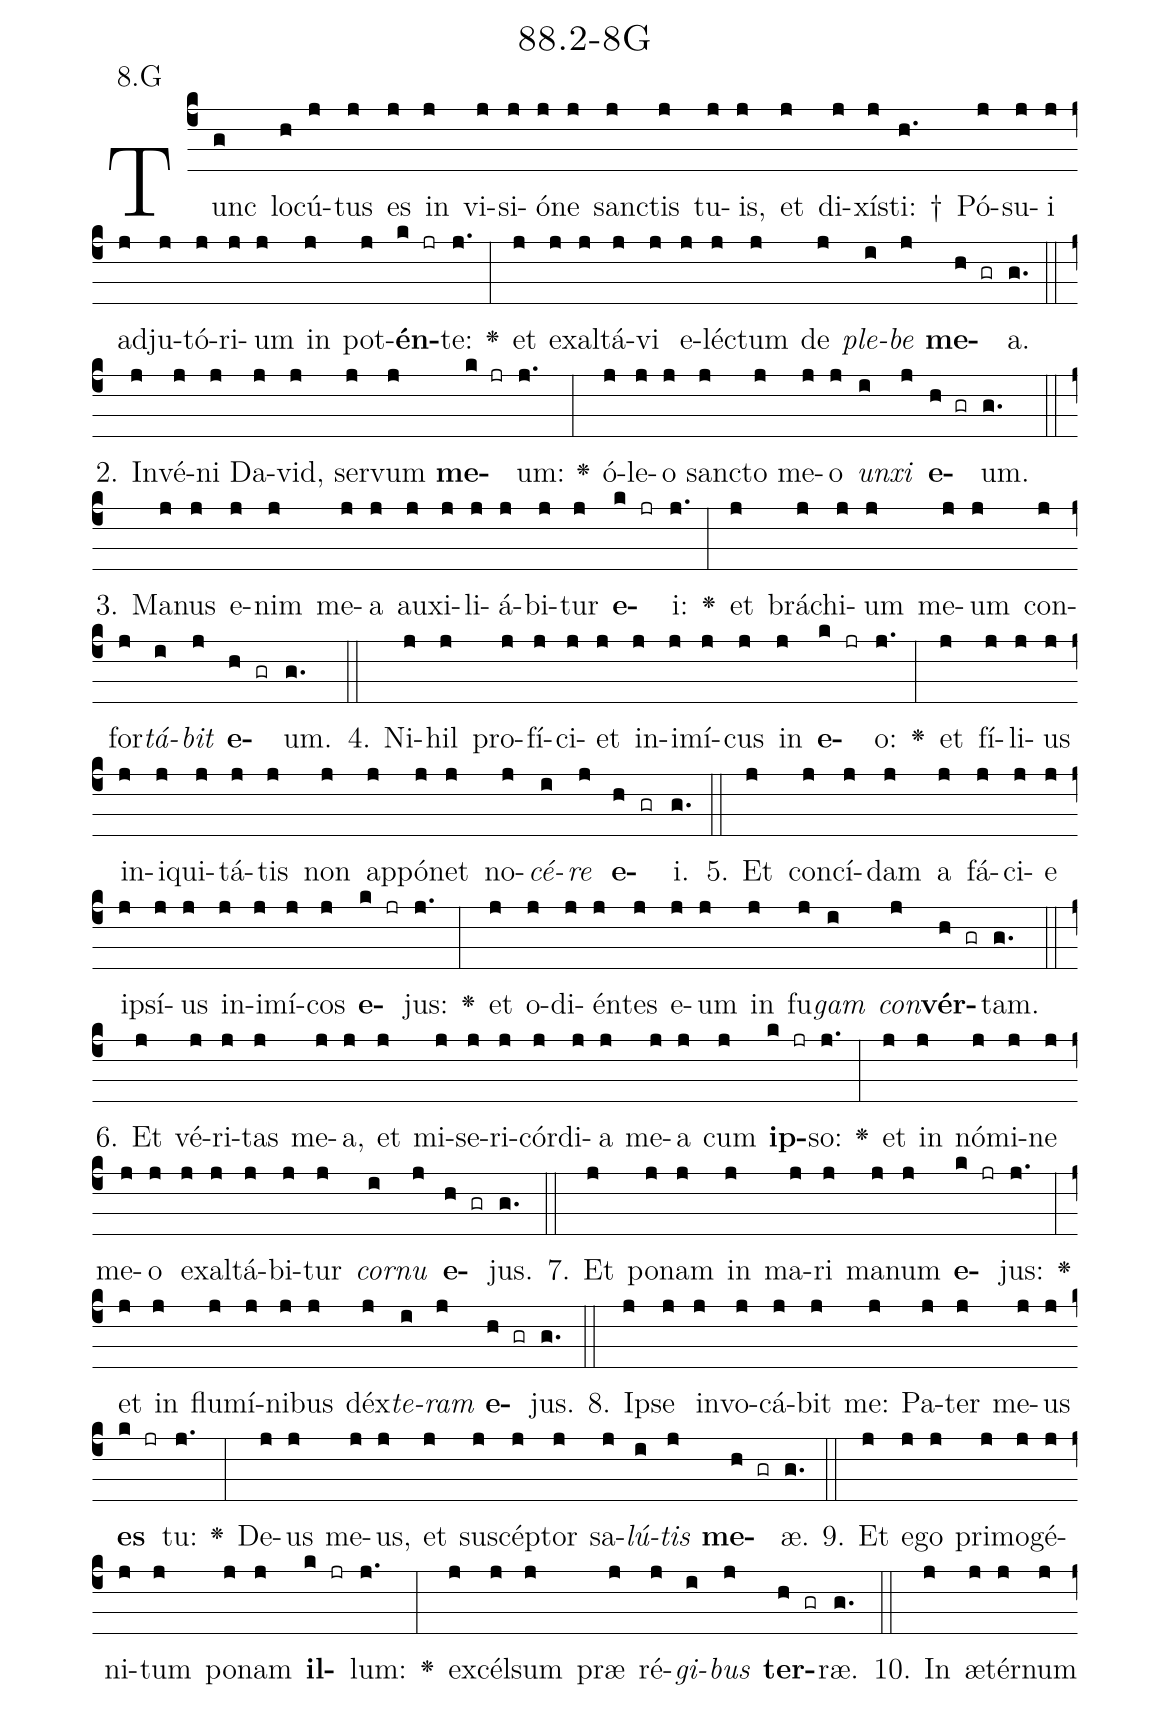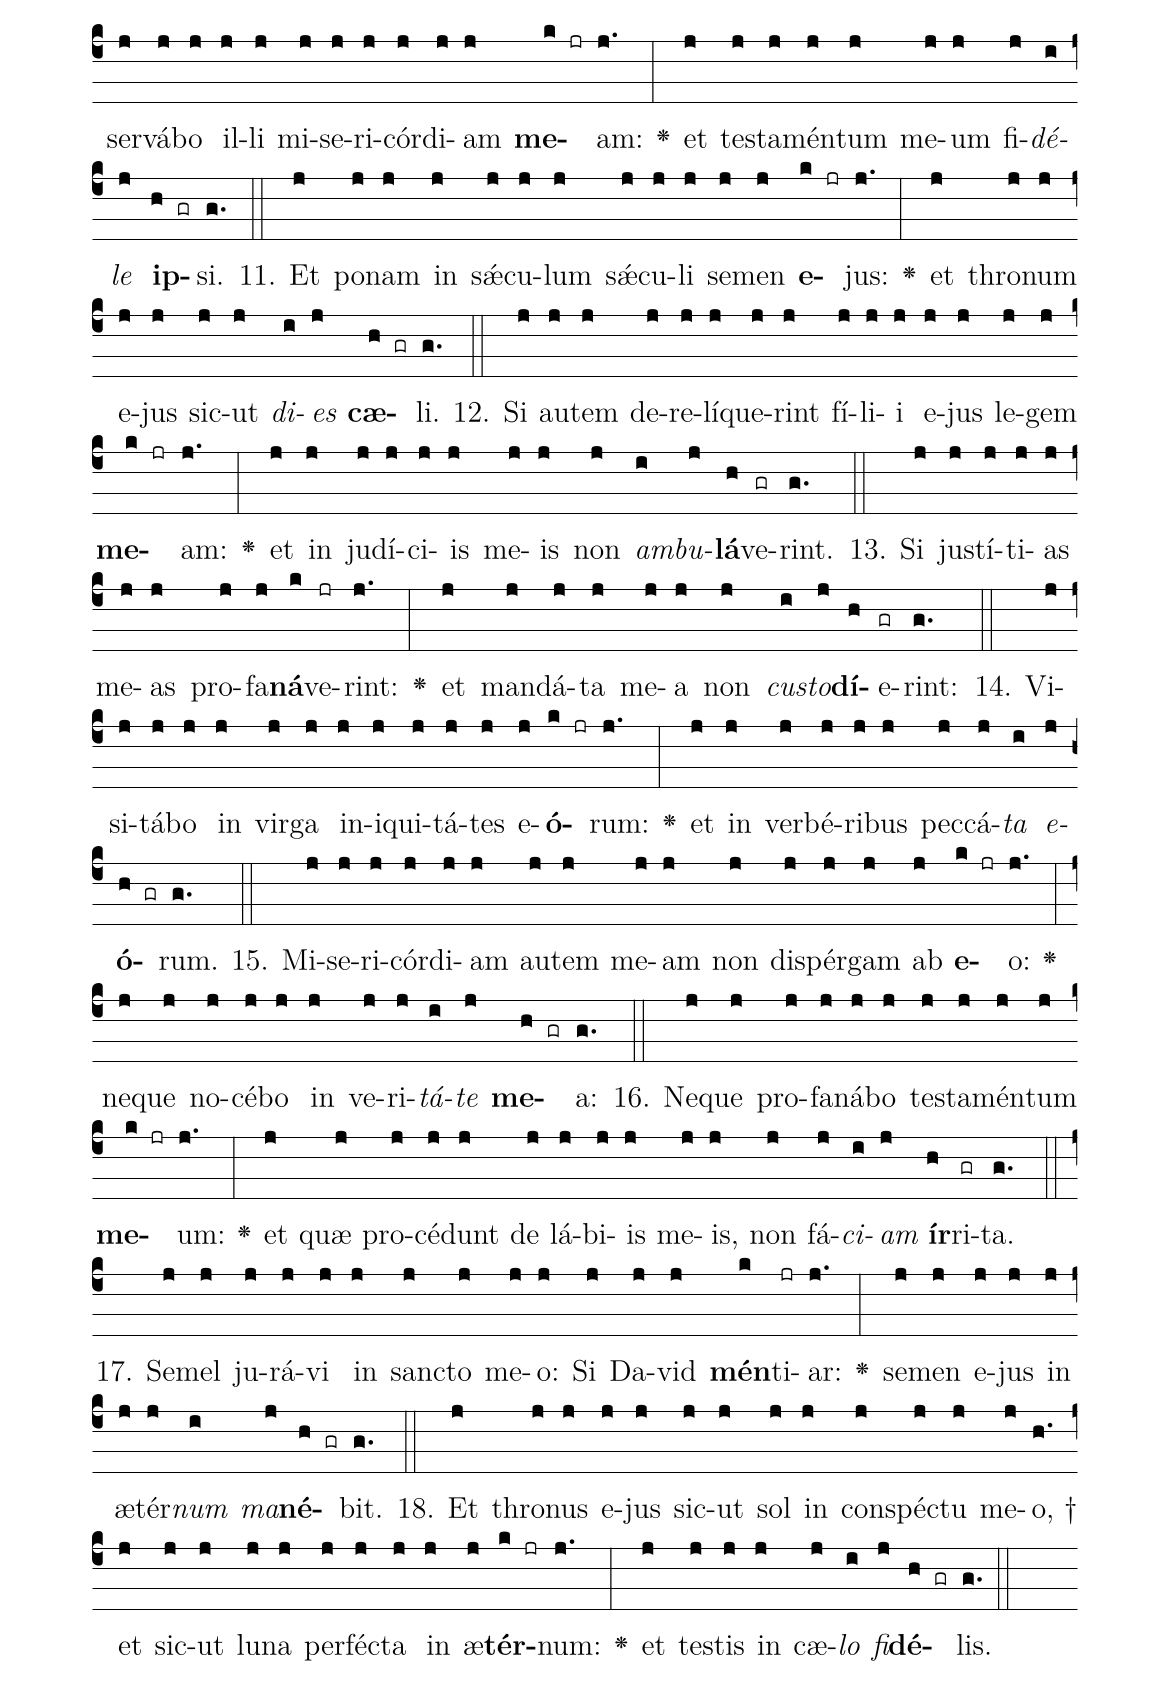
name: 88.2-8G;
annotation: 8.G;
%%
(c4)Tunc(g) lo(h)cú(j)tus(j) es(j) in(j) vi(j)si(j)ó(j)ne(j) sanc(j)tis(j) tu(j)is,(j) et(j) di(j)xís(j)ti: †(h.) Pó(j)su(j)i(j) ad(j)ju(j)tó(j)ri(j)um(j) in(j) pot(j)<b>én</b>(k jr)te:(j.) <v>\greheightstar</v>(:) et(j) ex(j)al(j)tá(j)vi(j) e(j)léc(j)tum(j) de(j) <i>ple</i>(i)<i>be</i>(j) <b>me</b>(h gr)a.(g.) (::)
2. In(j)vé(j)ni(j) Da(j)vid,(j) ser(j)vum(j) <b>me</b>(k jr)um:(j.) <v>\greheightstar</v>(:) ó(j)le(j)o(j) sanc(j)to(j) me(j)o(j) <i>un</i>(i)<i>xi</i>(j) <b>e</b>(h gr)um.(g.) (::)
3. Ma(j)nus(j) e(j)nim(j) me(j)a(j) au(j)xi(j)li(j)á(j)bi(j)tur(j) <b>e</b>(k jr)i:(j.) <v>\greheightstar</v>(:) et(j) brá(j)chi(j)um(j) me(j)um(j) con(j)for(j)<i>tá</i>(i)<i>bit</i>(j) <b>e</b>(h gr)um.(g.) (::)
4. Ni(j)hil(j) pro(j)fí(j)ci(j)et(j) in(j)i(j)mí(j)cus(j) in(j) <b>e</b>(k jr)o:(j.) <v>\greheightstar</v>(:) et(j) fí(j)li(j)us(j) in(j)i(j)qui(j)tá(j)tis(j) non(j) ap(j)pó(j)net(j) no(j)<i>cé</i>(i)<i>re</i>(j) <b>e</b>(h gr)i.(g.) (::)
5. Et(j) con(j)cí(j)dam(j) a(j) fá(j)ci(j)e(j) ip(j)sí(j)us(j) in(j)i(j)mí(j)cos(j) <b>e</b>(k jr)jus:(j.) <v>\greheightstar</v>(:) et(j) o(j)di(j)én(j)tes(j) e(j)um(j) in(j) fu(j)<i>gam</i>(i) <i>con</i>(j)<b>vér</b>(h gr)tam.(g.) (::)
6. Et(j) vé(j)ri(j)tas(j) me(j)a,(j) et(j) mi(j)se(j)ri(j)cór(j)di(j)a(j) me(j)a(j) cum(j) <b>ip</b>(k jr)so:(j.) <v>\greheightstar</v>(:) et(j) in(j) nó(j)mi(j)ne(j) me(j)o(j) ex(j)al(j)tá(j)bi(j)tur(j) <i>cor</i>(i)<i>nu</i>(j) <b>e</b>(h gr)jus.(g.) (::)
7. Et(j) po(j)nam(j) in(j) ma(j)ri(j) ma(j)num(j) <b>e</b>(k jr)jus:(j.) <v>\greheightstar</v>(:) et(j) in(j) flu(j)mí(j)ni(j)bus(j) déx(j)<i>te</i>(i)<i>ram</i>(j) <b>e</b>(h gr)jus.(g.) (::)
8. Ip(j)se(j) in(j)vo(j)cá(j)bit(j) me:(j) Pa(j)ter(j) me(j)us(j) <b>es</b>(k jr) tu:(j.) <v>\greheightstar</v>(:) De(j)us(j) me(j)us,(j) et(j) su(j)scép(j)tor(j) sa(j)<i>lú</i>(i)<i>tis</i>(j) <b>me</b>(h gr)æ.(g.) (::)
9. Et(j) e(j)go(j) pri(j)mo(j)gé(j)ni(j)tum(j) po(j)nam(j) <b>il</b>(k jr)lum:(j.) <v>\greheightstar</v>(:) ex(j)cél(j)sum(j) præ(j) ré(j)<i>gi</i>(i)<i>bus</i>(j) <b>ter</b>(h gr)ræ.(g.) (::)
10. In(j) æ(j)tér(j)num(j) ser(j)vá(j)bo(j) il(j)li(j) mi(j)se(j)ri(j)cór(j)di(j)am(j) <b>me</b>(k jr)am:(j.) <v>\greheightstar</v>(:) et(j) tes(j)ta(j)mén(j)tum(j) me(j)um(j) fi(j)<i>dé</i>(i)<i>le</i>(j) <b>ip</b>(h gr)si.(g.) (::)
11. Et(j) po(j)nam(j) in(j) sǽ(j)cu(j)lum(j) sǽ(j)cu(j)li(j) se(j)men(j) <b>e</b>(k jr)jus:(j.) <v>\greheightstar</v>(:) et(j) thro(j)num(j) e(j)jus(j) sic(j)ut(j) <i>di</i>(i)<i>es</i>(j) <b>cæ</b>(h gr)li.(g.) (::)
12. Si(j) au(j)tem(j) de(j)re(j)lí(j)que(j)rint(j) fí(j)li(j)i(j) e(j)jus(j) le(j)gem(j) <b>me</b>(k jr)am:(j.) <v>\greheightstar</v>(:) et(j) in(j) ju(j)dí(j)ci(j)is(j) me(j)is(j) non(j) <i>am</i>(i)<i>bu</i>(j)<b>lá</b>(h)ve(gr)rint.(g.) (::)
13. Si(j) jus(j)tí(j)ti(j)as(j) me(j)as(j) pro(j)fa(j)<b>ná</b>(k)ve(jr)rint:(j.) <v>\greheightstar</v>(:) et(j) man(j)dá(j)ta(j) me(j)a(j) non(j) <i>cus</i>(i)<i>to</i>(j)<b>dí</b>(h)e(gr)rint:(g.) (::)
14. Vi(j)si(j)tá(j)bo(j) in(j) vir(j)ga(j) in(j)i(j)qui(j)tá(j)tes(j) e(j)<b>ó</b>(k jr)rum:(j.) <v>\greheightstar</v>(:) et(j) in(j) ver(j)bé(j)ri(j)bus(j) pec(j)cá(j)<i>ta</i>(i) <i>e</i>(j)<b>ó</b>(h gr)rum.(g.) (::)
15. Mi(j)se(j)ri(j)cór(j)di(j)am(j) au(j)tem(j) me(j)am(j) non(j) di(j)spér(j)gam(j) ab(j) <b>e</b>(k jr)o:(j.) <v>\greheightstar</v>(:) ne(j)que(j) no(j)cé(j)bo(j) in(j) ve(j)ri(j)<i>tá</i>(i)<i>te</i>(j) <b>me</b>(h gr)a:(g.) (::)
16. Ne(j)que(j) pro(j)fa(j)ná(j)bo(j) tes(j)ta(j)mén(j)tum(j) <b>me</b>(k jr)um:(j.) <v>\greheightstar</v>(:) et(j) quæ(j) pro(j)cé(j)dunt(j) de(j) lá(j)bi(j)is(j) me(j)is,(j) non(j) fá(j)<i>ci</i>(i)<i>am</i>(j) <b>ír</b>(h)ri(gr)ta.(g.) (::)
17. Se(j)mel(j) ju(j)rá(j)vi(j) in(j) sanc(j)to(j) me(j)o:(j) Si(j) Da(j)vid(j) <b>mén</b>(k)ti(jr)ar:(j.) <v>\greheightstar</v>(:) se(j)men(j) e(j)jus(j) in(j) æ(j)tér(j)<i>num</i>(i) <i>ma</i>(j)<b>né</b>(h gr)bit.(g.) (::)
18. Et(j) thro(j)nus(j) e(j)jus(j) sic(j)ut(j) sol(j) in(j) con(j)spéc(j)tu(j) me(j)o, †(h.) et(j) sic(j)ut(j) lu(j)na(j) per(j)féc(j)ta(j) in(j) æ(j)<b>tér</b>(k jr)num:(j.) <v>\greheightstar</v>(:) et(j) tes(j)tis(j) in(j) cæ(j)<i>lo</i>(i) <i>fi</i>(j)<b>dé</b>(h gr)lis.(g.) (::)
